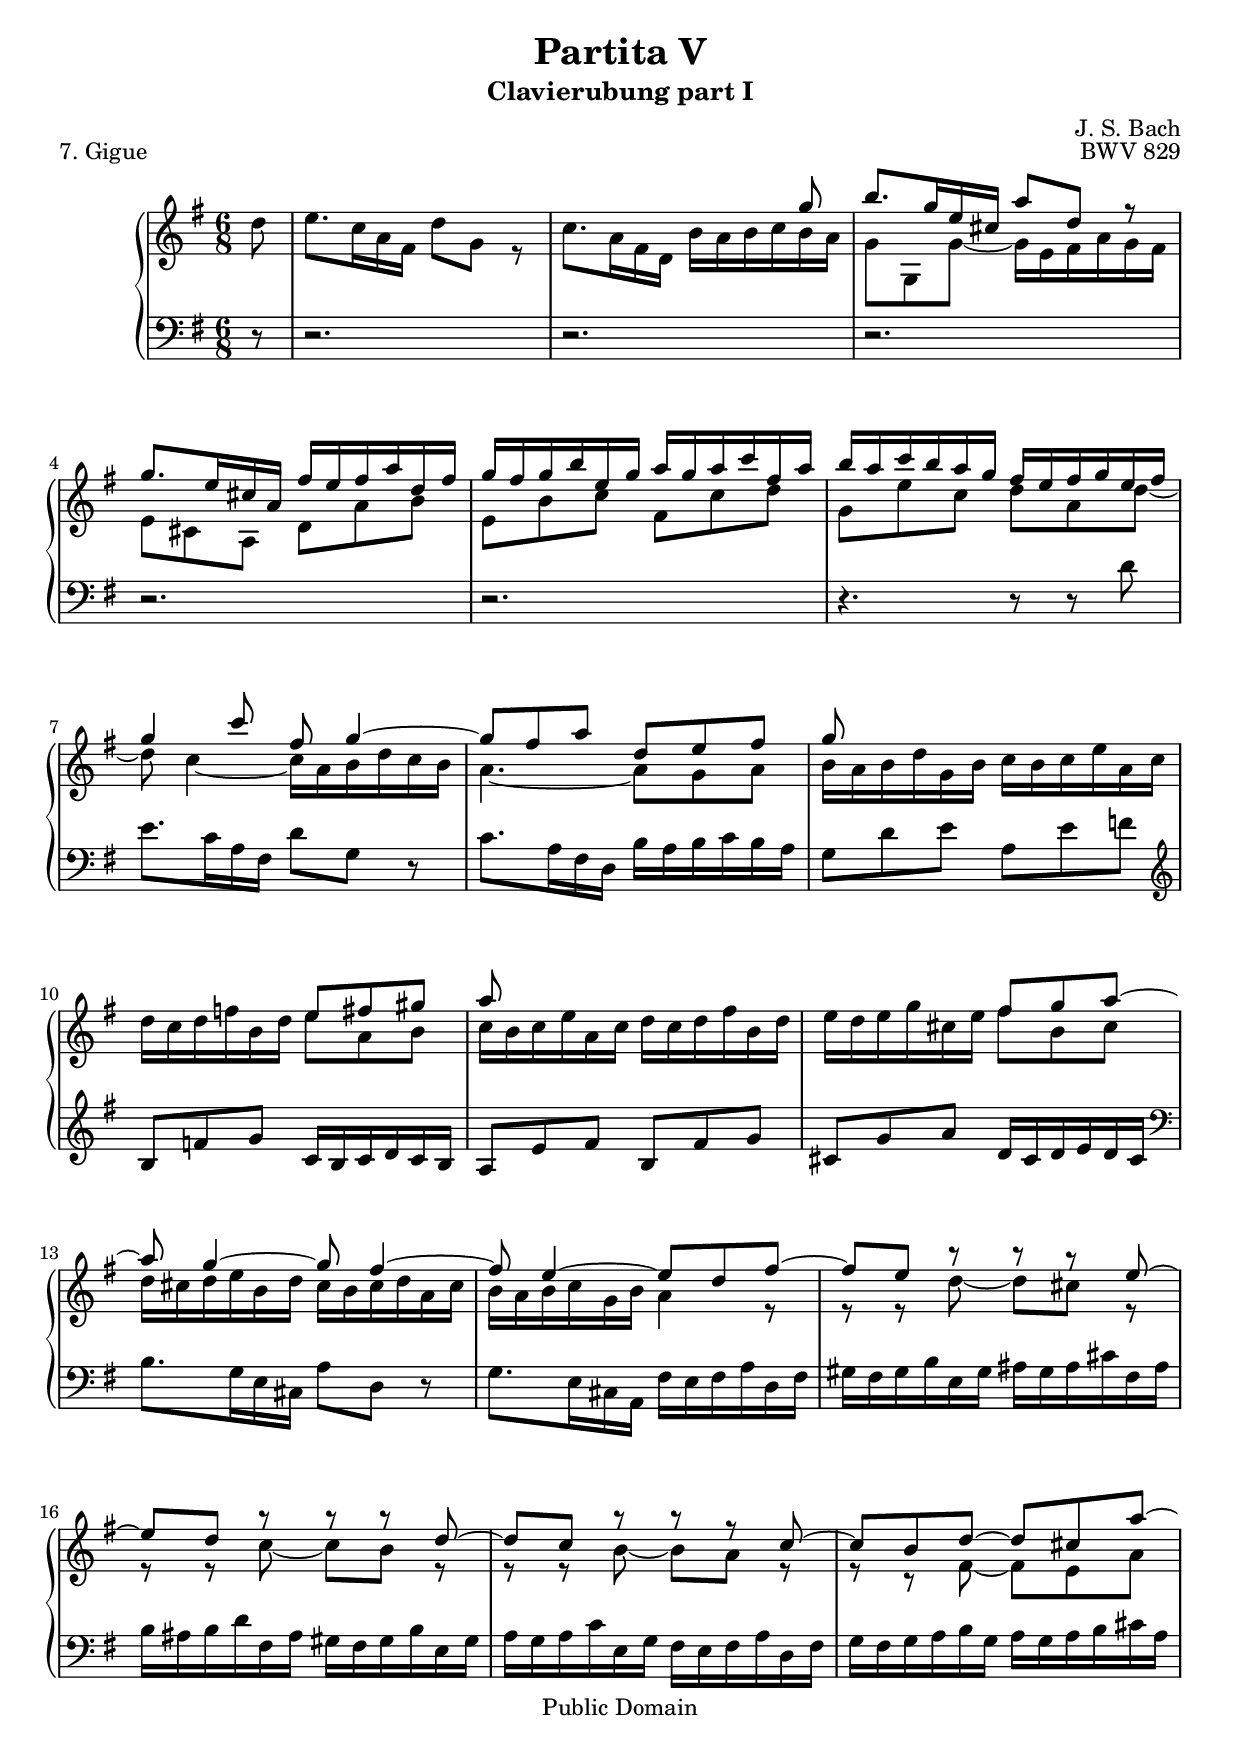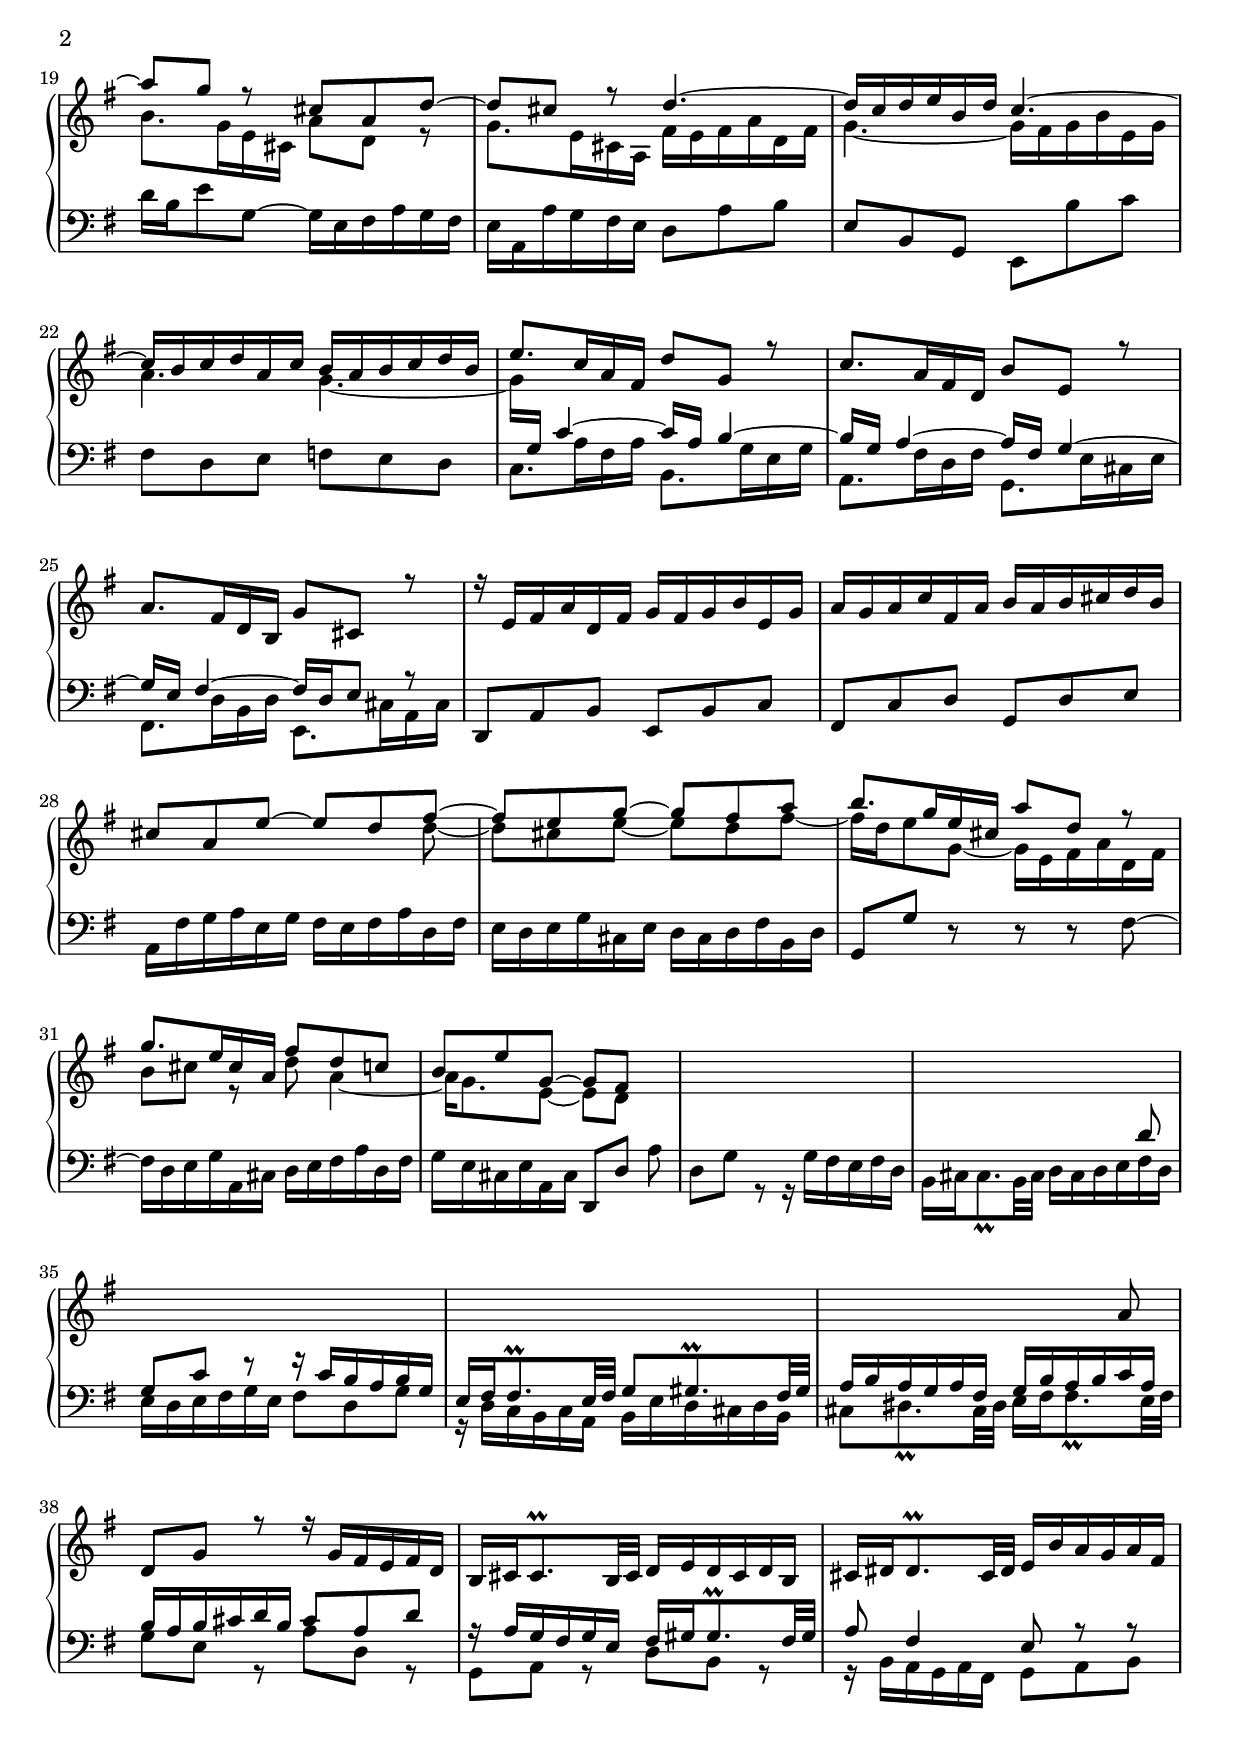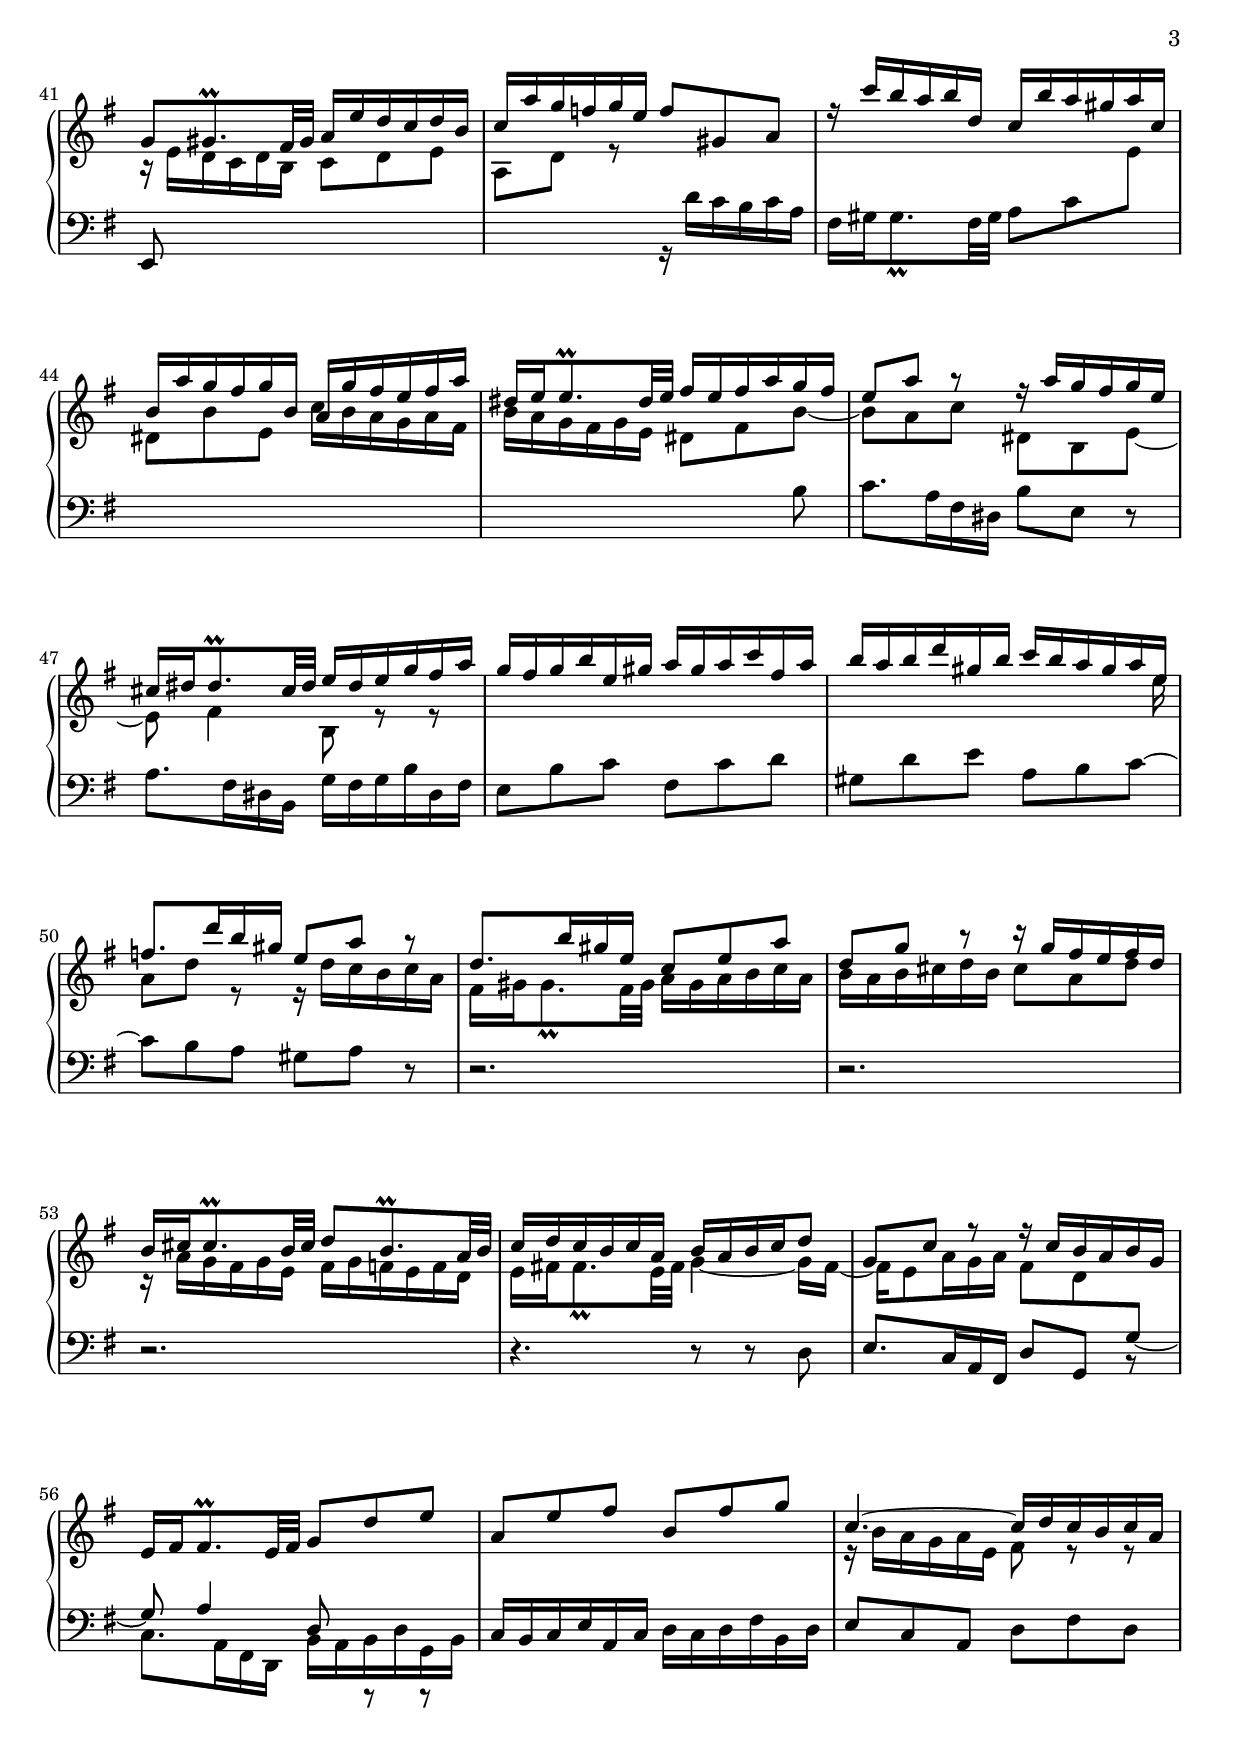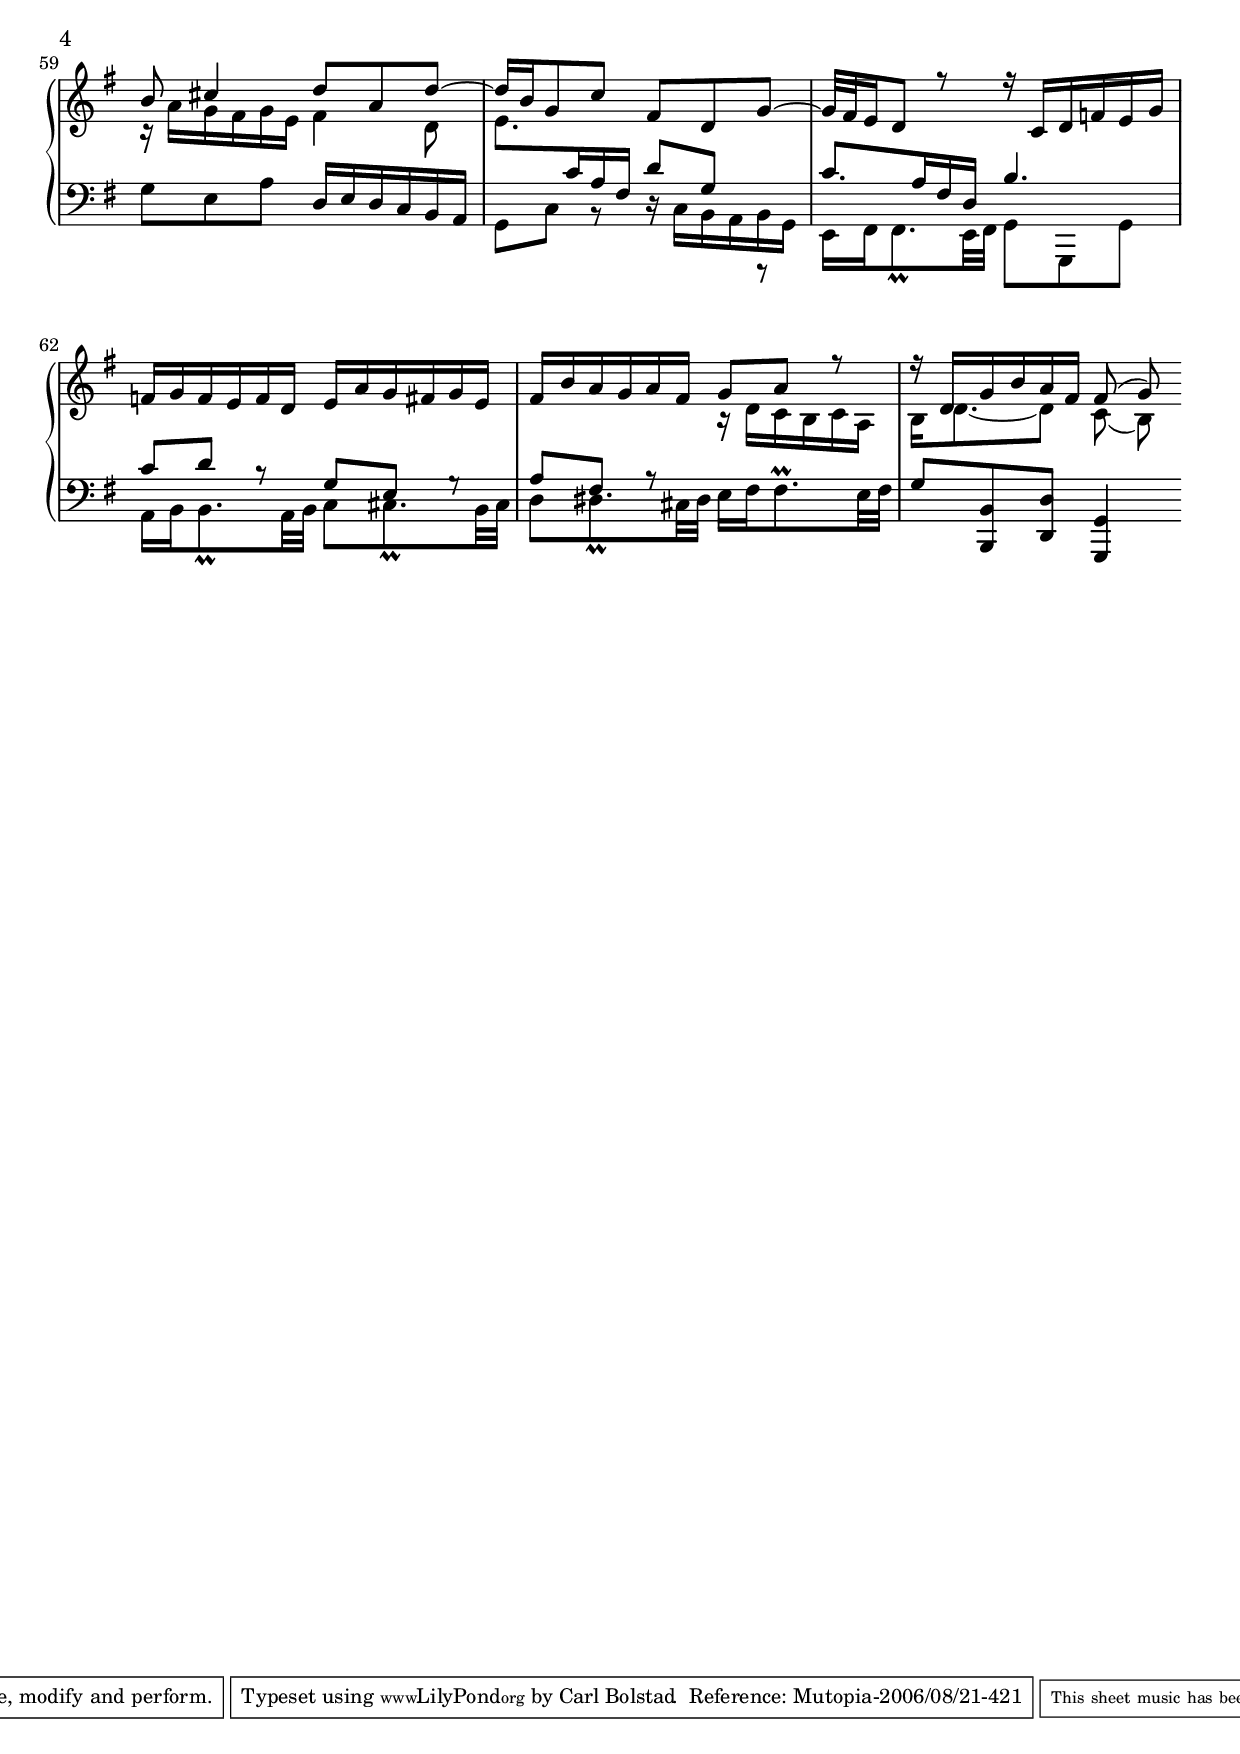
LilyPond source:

% This is the file to bring together just the seventh (last)  movement of Partita #5.
% Engraved by LilyPond, edited by Carl M. Bolstad on 6/21/2004.

\version "2.7.40"

\header {
  title = "Partita V"
  subtitle = "Clavierubung part I"
  composer = "J. S. Bach"
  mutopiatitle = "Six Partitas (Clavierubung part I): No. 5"
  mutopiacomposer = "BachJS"
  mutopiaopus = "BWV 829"
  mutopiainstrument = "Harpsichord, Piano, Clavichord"
  date = "1731"
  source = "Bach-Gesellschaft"
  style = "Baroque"
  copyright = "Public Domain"
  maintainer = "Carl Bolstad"
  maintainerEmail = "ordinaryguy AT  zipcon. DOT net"
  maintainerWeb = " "
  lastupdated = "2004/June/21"
  opus = "BWV 829"
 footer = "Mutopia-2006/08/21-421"
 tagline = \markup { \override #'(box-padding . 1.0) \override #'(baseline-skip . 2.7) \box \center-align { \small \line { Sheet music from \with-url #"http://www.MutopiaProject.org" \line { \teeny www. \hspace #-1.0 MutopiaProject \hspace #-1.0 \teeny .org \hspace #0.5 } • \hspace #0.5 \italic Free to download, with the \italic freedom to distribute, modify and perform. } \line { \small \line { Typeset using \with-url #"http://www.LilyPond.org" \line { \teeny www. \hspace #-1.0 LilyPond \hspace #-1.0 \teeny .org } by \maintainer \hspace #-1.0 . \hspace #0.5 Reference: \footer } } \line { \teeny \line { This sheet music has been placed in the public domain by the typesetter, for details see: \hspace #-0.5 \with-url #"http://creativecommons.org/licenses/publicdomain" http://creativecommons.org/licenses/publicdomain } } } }
}


% Now just pull in the file for the seventh movement by reference:

% The 6th movement of the 5th Partita of J. S. Bach, set for Mutopia
% by Carl Bolstad on 5/27/2004.

\version "2.7.40"

% The following file is so I can write things
% like fs for f# and bf for b-flat.
\include "english.ly"

%*************************************
TopVoice =  \relative g'' {
 \stemUp \partial 8*1 s8 |
 s4 s s |
 s4. s8 s g |
 b8. g16 e cs a'8 d, r |
 g8. e16 cs a fs' e fs a d, fs |
% top meas 5:
 g fs g b e, g a g a c fs, a |
 b a c b a g fs e fs g e fs |
 g4 c8 fs, g4~ |
 g8 fs a d, e fs |
 g s4 s4. |
% top meas 10:
 s e8 fs gs |
 a s4 s4. |
 s fs8 g a~ |
 a8 g4~ g8 fs4~ |
 fs8 e4~ e8 d fs~ |
% top meas 15:
 fs e r r r e~ |
 e d r r r d~ |
 d c r r r c~ |
 c b d~ d cs a'~ |
 a g r cs, a d~ |
% top meas 20:
 d cs r d4.~ |
 d16 c d e b d c4.~ |
 c16 b c d a c b a b c d b |
 e8. c16 a fs d'8 g, r |
 c8. a16 fs d b'8 e, r |
% top meas 25:
 a8. fs16 d b g'8 cs, r |
 r16 e fs a d, fs g fs g b e, g |
 a g a c fs, a b a b cs d b |
 cs8 a e'~ e d fs~ |
 fs e g~ g fs a |
% top meas 30:
 b8. g16 e cs a'8 d, r |
 g8. e16 cs a fs'8 d c |
 b e g,~ g[ fs] \bar ":|:" s |
 s2.*4 |
 s4. s8 s a |
 d, g r r16 g fs e fs d |
 b cs cs8. \prall b32 cs d16 e d cs d b |
% top meas 40:
 cs ds ds8. \prall cs32 ds e16 b' a g a fs |
 g8 gs8. \prall fs32 gs a16 e' d c d b |
 c a' g f g e f8 gs, a |
 r16 c' b a b d, c b' a gs a c, |
 b a'='' g fs g b, a g' fs e fs a |
% top meas 45:
 ds, e e8. \prall ds32 e fs16 e fs a g fs |
 e8 a r r16 a g fs g e |
 cs ds ds8. \prall cs32 ds e16 ds e g fs a |
 g fs g b e, gs a gs a c fs, a |
 b a b d gs, b c b a gs a e |
% top meas 50:
 f8. d'16 b gs e8 a r |
 d,8. b'16 gs e c8 e a |
 d, g r r16 g fs e fs d |
 b cs cs8. \prall b32 cs d8 b8. \prall a32 b |
 c16 d c b c a b a b c d8 |
% top meas 55:
 g, c r r16 c b a b g |
 e fs fs8. \prall e32 fs g8 d' e |
 a,=' e' fs b, fs' g |
 c,4.~ c16 d c b c a |
 b8 cs4 d8 a d~ |
% top meas 60:
 d16 b g8 c fs, d g~ |
 g32 fs e16 d8 r r16 c d f e g |
 f g f e f d e a g fs g e |
 fs b a g a fs g8 a r |
 r16 d, g b a fs fs8( g) \bar ":|" 
}

%************************************
MiddleVoice =  \relative d'' {
 \stemDown \partial 8*1 d8 |
 e8. c16 a fs d'8 g, r |
 c8. a16 fs d b' a b c b a |
 g8 g, g'~ g16 e fs a g fs |
 e8 cs a d a' b |
% middle meas 5:
 e, b' c fs, c' d |
 g, e' c d a d~ |
 d c4~ c16 a b d c b |
 a4.~ a8 g a |
 b16 a b d g, b c b c e a, c |
% middle meas 10:
 d c d f b, d e8 a, b |
 c16 b c e a, c d c d fs b, d |
 e d e g cs, e fs8 b, cs |
 d16 cs d e b d cs b cs d a cs |
 b a b c g b a4 r8 |
% middle meas 15:
 r r d~ d cs r |
 r r c~ c b r |
 r r b~ b a r |
 r r fs~ fs e a |
 b8. g16 e cs a'8 d, r |
% middle meas 20:
 g8. e16 cs a fs' e fs a d, fs |
 g4.~ g16 fs g b e, g |
 a4. g~ |
 g16 \change Staff = down \stemUp g, s4 s s8 |
 s2. |
% middle meas 25:
 s2. |
 s2. |
 s2. |
 \change Staff = up \stemDown s4. s8 s d''~ |
 d cs e~ e d fs~ |
% middle meas 30:
 fs16 d e8 g,~ g16 e fs a d, fs |
 b8 cs r d a4~ |
 a16 g8. e8~ e[ d] \bar ":|:" s |
 s2.*8 |
% middle meas 41:
 r16 e d c d b c8 d e |
 a, d r \change Staff = down r16 d c b c a |
 fs gs gs8. \prall fs32 gs a8 c \change Staff = up e |
 ds b' e, c'16 b a g a fs |
% middle meas 45:
 b a g fs g e ds8 fs b~ |
 b a c ds, b e~ |
 e fs4 b,8 r r |
 s2. |
 s4. s8 s s16 e' |
% middle meas 50:
 a,8 d r r16 d c b c a |
 fs gs gs8.  \prall fs32 gs a16 gs a b c a |
 b a b cs d b cs8 a d |
 r16 a g fs g e fs g f e f d |
 e fs! fs8. \prall e32 fs g4~ g16 fs~ |
% middle meas 55:
 fs e8 a16 g a fs8 d \change Staff = down \stemUp g,~ |
 g a4 d,8 r r \stemNeutral |
 s2. |
 \change Staff = up \stemDown r16 b''=' a g a e fs8 r r |
 r16 a g fs g e fs4 d8 |
% middle meas 60:
 e8. \change Staff = down \stemUp c16 a fs d'8 g, r |
 c8. a16 fs d b'4. |
 c8 d b\rest g e g\rest |
 a fs a\rest \change Staff = up \stemDown r16 d=' c b c a |
 b d8.~ d8 c( b) 
} 

%************************************
BottomVoice =  \relative d' {
 \partial 8*1 r8 |
 r2. |
 r2. |
 r2. |
 r2. |
% bottom meas 5:
 r2. | 
 r4. r8 r d |
 e8. c16 a fs d'8 g, r |
 c8. a16 fs d b' a b c b a |
 g8 d' e a, e' f |
% bottom meas 10:
 \clef treble b, f' g c,16 b c d c b |
 a8 e' fs b, fs' g |
 cs, g' a d,16 cs d e d cs |
 \clef bass b8. g16 e cs a'8 d, r |
 g8. e16 cs a fs' e fs a d, fs |
% bottom meas 15:
 gs fs gs b e, gs as gs as cs fs, as |
 b as b d fs, as gs fs gs b e, gs |
 a g a c e, g fs e fs a d, fs |
 g fs g a b g a g a b cs a |
 d b e8 g,~ g16 e fs a g fs |
% bottom meas 20:
 e a, a' g fs e d8 a' b |
 e, b g e b'' c |
 fs, d e f e d |
 <<
    { s8 c'4~ c16 a b4~ |
      b16 g a4~ a16 fs g4~ |
      g16 e fs4~ fs16 d e8 r | }
  \\
    { c8. a'16 fs a b,8. g'16 e g |
      a,8. fs'16 d fs g,8. e'16 cs e |
      fs,8. d'16 b d e,8. cs'16 a cs | }
 >>
% bottom meas 26:
 d,8 a' b e, b' c |
 fs, c' d g, d' e |
 a,16 fs' g a e g fs e fs a d, fs |
 e d e g cs, e d cs d fs b, d |
% bottom meas 30:
 g,8 g' r r r fs~ |
 fs16 d e g a, cs d e fs a d, fs |
 g e cs e a, cs d,8[ d'] \bar ":|:" a' |
<<
  { s2. |
    s4. s8 s d=' |
    g, c r r16 c b a b g |
    e fs fs8. \prall e32 fs g8 gs8. \prall fs32 gs |
    a16 b a g a fs g b a b c a |
    b a b cs d b cs8 a d |
    r16 a g fs g e fs gs gs8. \prall fs32 gs |
    a8 fs4 e8 r r |
  }
\\
  { d= g r r16 g fs e fs d |
    b cs cs8. \prall b32 cs d16 cs d e fs d |
    % lower bottom meas 35:
    e d e fs g e fs8 d g |
    r16 d c b c a b e d cs d b |
    cs8 ds8. \prall cs32 ds e16 fs fs8. \prall e32 fs |
    g8 e r a d, r |
    g, a r d b r |
    r16 b a g a fs g8 a b |
  }
>>
 e,8 s s s4. |
 s2.*3 |
% bottom meas 45:
 s4. s8 s b'' |
 c8. a16 fs ds b'8 e, r |
 a8. fs16 ds b g' fs g b ds, fs |
 e8 b' c fs, c' d |
 gs, d' e a, b c~ |
% bottom meas 50:
 c b a gs a r |
 r2. |
 r2. |
 r2. |
 r4. r8 r d,= |
 e8. c16 a fs d'8 g, r |
 \stemDown c8. a16 fs d b' a b d g, b |
 \stemNeutral c b c e a, c d c d fs b, d |
 e8 c a d fs d |
 g e a d,16 e d c b a |
% bottom meas 60:
 \stemDown g8 c r r16 c b a b g |
 e fs fs8. _\prall e32 fs g8 g, g' |
 a16 b b8. _\prall a32 b c8 cs8. _\prall b32 cs |
 d8 ds8. _\prall cs32 ds e16 fs fs8. \prall e32 fs |
 \stemNeutral g8 <b, b,> <d d,> <g, g,>4 \bar ":|" 
}

%************************************
%************************************
% The score, to put it all together:
%************************************
%************************************

\score {
  \context PianoStaff <<
    \context Staff = "up" {
        \set Staff.midiInstrument = #"harpsichord"
      {
      \key g \major
      \time 6/8
        <<
          { \TopVoice }
        \\
          { \MiddleVoice }
        >>
     }
    }
    \context Staff = "down" {
        \set Staff.midiInstrument = #"harpsichord"
      {
      \key g \major
      \time 6/8
      \clef bass
        \BottomVoice
     }
    }
  >>
  \layout { }
  \midi { \tempo 8 = 120 }
  \header {
    piece = "7. Gigue"
  }
}

